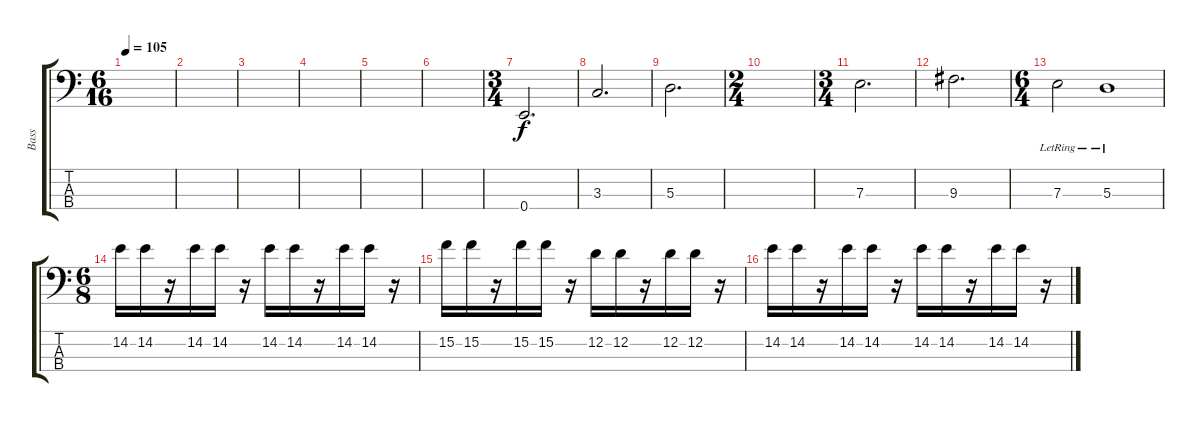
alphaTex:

\track ("Bass" "Bass") {instrument electricbassfinger}
\staff {score tabs}
\tuning (G2 D2 A1 E1) {hide}
\ts (6 16)
\tempo 105
\clef f4
\ks c
|
|
|
|
|
|
\ts (3 4)
0.4.2{d} |
3.3.2{d} |
5.3.2{d} |
\ts (2 4)
|
\ts (3 4)
7.3.2{d} |
9.3.2{d} |
\ts (6 4)
7.3{lr}.2 5.3{lr}.1 |
\ts (6 8)
14.2.16 14.2.16 r.16 14.2.16 14.2.16 r.16 14.2.16 14.2.16 r.16 14.2.16 14.2.16 r.16 |
15.2.16 15.2.16 r.16 15.2.16 15.2.16 r.16 12.2.16 12.2.16 r.16 12.2.16 12.2.16 r.16 |
14.2.16 14.2.16 r.16 14.2.16 14.2.16 r.16 14.2.16 14.2.16 r.16 14.2.16 14.2.16 r.16
